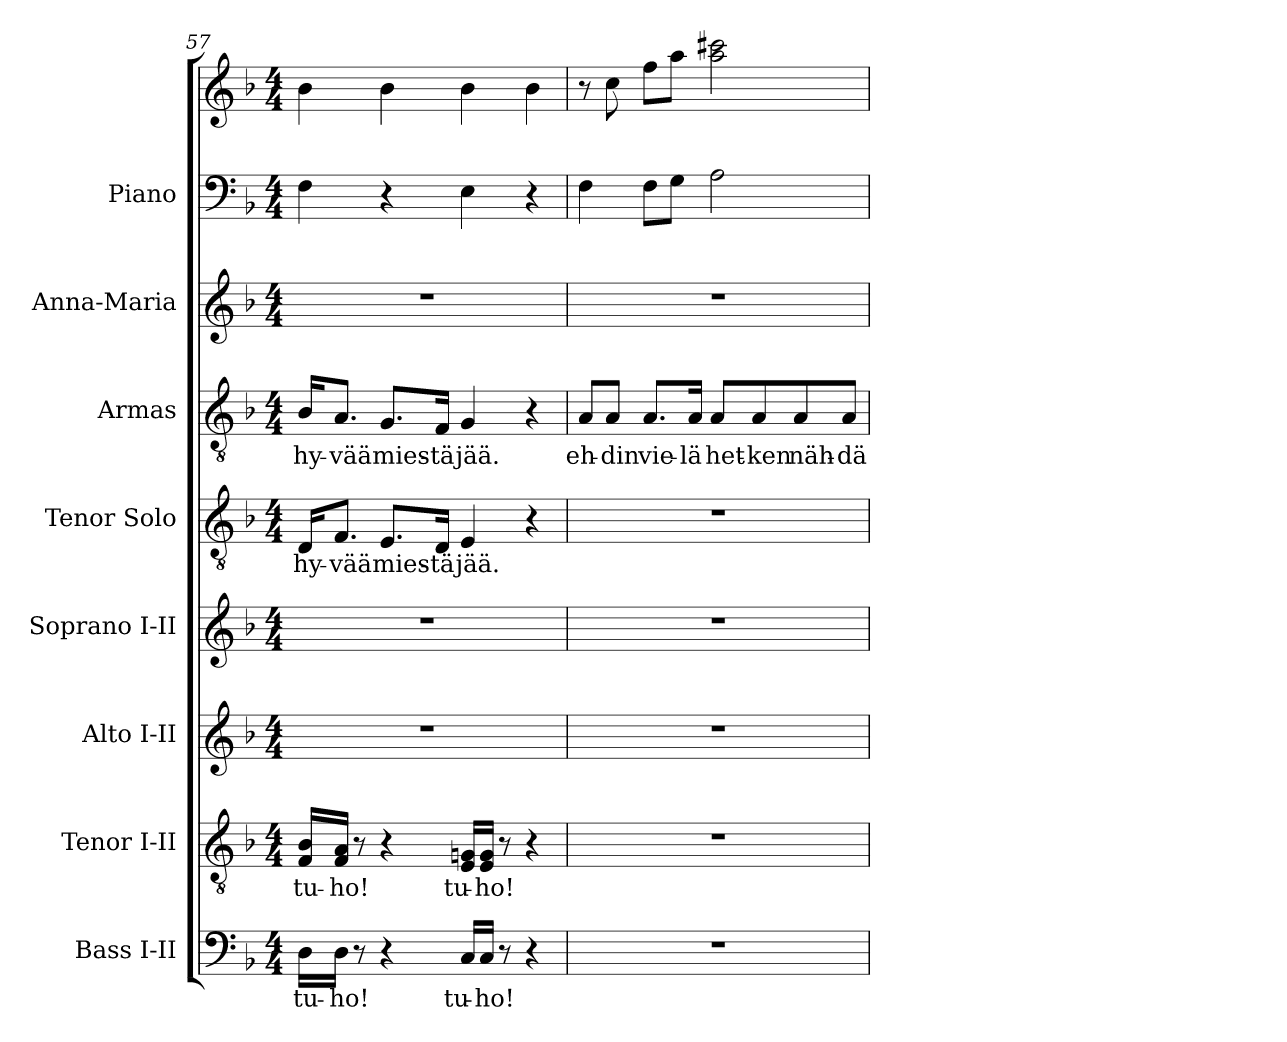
**kern	**text	**kern	**text	**kern	**kern	**kern	**text	**kern	**text	**kern	**kern	**kern
*part8	*part8	*part7	*part7	*part6	*part5	*part4	*part4	*part3	*part3	*part2	*part1	*part1
*staff9	*staff9	*staff8	*staff8	*staff7	*staff6	*staff5	*staff5	*staff4	*staff4	*staff3	*staff2	*staff1
*I"Bass I-II	*	*I"Tenor I-II	*	*I"Alto I-II	*I"Soprano I-II	*I"Tenor Solo	*	*I"Armas	*	*I"Anna-Maria	*I"Piano	*
*I'B.	*	*I'T.	*	*I'A.	*I'S.	*I'T. Solo	*	*I'Armas	*	*I'A-M	*I'Pno.	*
*clefF4	*	*clefGv2	*	*clefG2	*clefG2	*clefGv2	*	*clefGv2	*	*clefG2	*clefF4	*clefG2
*	*	*ITrd7c12	*	*	*	*ITrd7c12	*	*ITrd7c12	*	*	*	*
*k[b-]	*	*k[b-]	*	*k[b-]	*k[b-]	*k[b-]	*	*k[b-]	*	*k[b-]	*k[b-]	*k[b-]
*F:	*	*F:	*	*F:	*F:	*F:	*	*F:	*	*F:	*F:	*F:
*M4/4	*	*M4/4	*	*M4/4	*M4/4	*M4/4	*	*M4/4	*	*M4/4	*M4/4	*M4/4
=57	=57	=57	=57	=57	=57	=57	=57	=57	=57	=57	=57	=57
!	!LO:LY:b:color=#000000	!	!	!	!	!	!	!	!	!	!	!
!	!	!	!LO:LY:b:color=#000000	!	!	!	!	!	!	!	!	!
!	!	!	!	!	!	!	!LO:LY:b:color=#000000	!	!	!	!	!
!	!	!	!	!	!	!	!	!	!LO:LY:b:color=#000000	!	!	!
16Di\LL	tu-	16FFi/ 16BB-iLL	tu-	1r	1r	16DDi/KL	hy-	16BB-i/KL	hy-	1r	4Fi\	4b-i
!	!LO:LY:b:color=#000000	!	!	!	!	!	!	!	!	!	!	!
!	!	!	!LO:LY:b:color=#000000	!	!	!	!	!	!	!	!	!
!	!	!	!	!	!	!	!LO:LY:b:color=#000000	!	!	!	!	!
!	!	!	!	!	!	!	!	!	!LO:LY:b:color=#000000	!	!	!
16Di\JJ	-ho!	16FFi/ 16AAiJJ	-ho!	.	.	8.FFi/J	-vää	8.AAi/J	-vää	.	.	.
8r	.	8r	.	.	.	.	.	.	.	.	.	.
!	!	!	!	!	!	!	!LO:LY:b:color=#000000	!	!	!	!	!
!	!	!	!	!	!	!	!	!	!LO:LY:b:color=#000000	!	!	!
4r	.	4r	.	.	.	8.EEi/L	mies-	8.GGi/L	mies-	.	4r	4b-i
!	!	!	!	!	!	!	!LO:LY:b:color=#000000	!	!	!	!	!
!	!	!	!	!	!	!	!	!	!LO:LY:b:color=#000000	!	!	!
.	.	.	.	.	.	16DDi/Jk	-tä	16FFi/Jk	-tä	.	.	.
!	!LO:LY:b:color=#000000	!	!	!	!	!	!	!	!	!	!	!
!	!	!	!LO:LY:b:color=#000000	!	!	!	!	!	!	!	!	!
!	!	!	!	!	!	!	!LO:LY:b:color=#000000	!	!	!	!	!
!	!	!	!	!	!	!	!	!	!LO:LY:b:color=#000000	!	!	!
16Ci/LL	tu-	16EEi/ 16GGniLL	tu-	.	.	4EEi/	jää.	4GGi/	jää.	.	4Ei\	4b-i
!	!LO:LY:b:color=#000000	!	!	!	!	!	!	!	!	!	!	!
!	!	!	!LO:LY:b:color=#000000	!	!	!	!	!	!	!	!	!
16Ci/JJ	-ho!	16EEi/ 16GGiJJ	-ho!	.	.	.	.	.	.	.	.	.
8r	.	8r	.	.	.	.	.	.	.	.	.	.
4r	.	4r	.	.	.	4r	.	4r	.	.	4r	4b-i
=58	=58	=58	=58	=58	=58	=58	=58	=58	=58	=58	=58	=58
!	!	!	!	!	!	!	!	!	!LO:LY:b:color=#000000	!	!	!
1r	.	1r	.	1r	1r	1r	.	8AAi/L	eh-	1r	4Fi\	8r
!	!	!	!	!	!	!	!	!	!LO:LY:b:color=#000000	!	!	!
.	.	.	.	.	.	.	.	8AAi/J	-din	.	.	8cci\
!	!	!	!	!	!	!	!	!	!LO:LY:b:color=#000000	!	!	!
.	.	.	.	.	.	.	.	8.AAi/L	vie-	.	8Fi\L	8ffi\L
.	.	.	.	.	.	.	.	.	.	.	8Gi\J	8aai\J
!	!	!	!	!	!	!	!	!	!LO:LY:b:color=#000000	!	!	!
.	.	.	.	.	.	.	.	16AAi/Jk	-lä	.	.	.
!	!	!	!	!	!	!	!	!	!LO:LY:b:color=#000000	!	!	!
.	.	.	.	.	.	.	.	8AAi/L	het-	.	2Ai\	2aai\ 2ccc#Xi
!	!	!	!	!	!	!	!	!	!LO:LY:b:color=#000000	!	!	!
.	.	.	.	.	.	.	.	8AAi/	-ken	.	.	.
!	!	!	!	!	!	!	!	!	!LO:LY:b:color=#000000	!	!	!
.	.	.	.	.	.	.	.	8AAi/	näh-	.	.	.
!	!	!	!	!	!	!	!	!	!LO:LY:b:color=#000000	!	!	!
.	.	.	.	.	.	.	.	8AAi/J	-dä	.	.	.
=	=	=	=	=	=	=	=	=	=	=	=	=
*-	*-	*-	*-	*-	*-	*-	*-	*-	*-	*-	*-	*-
